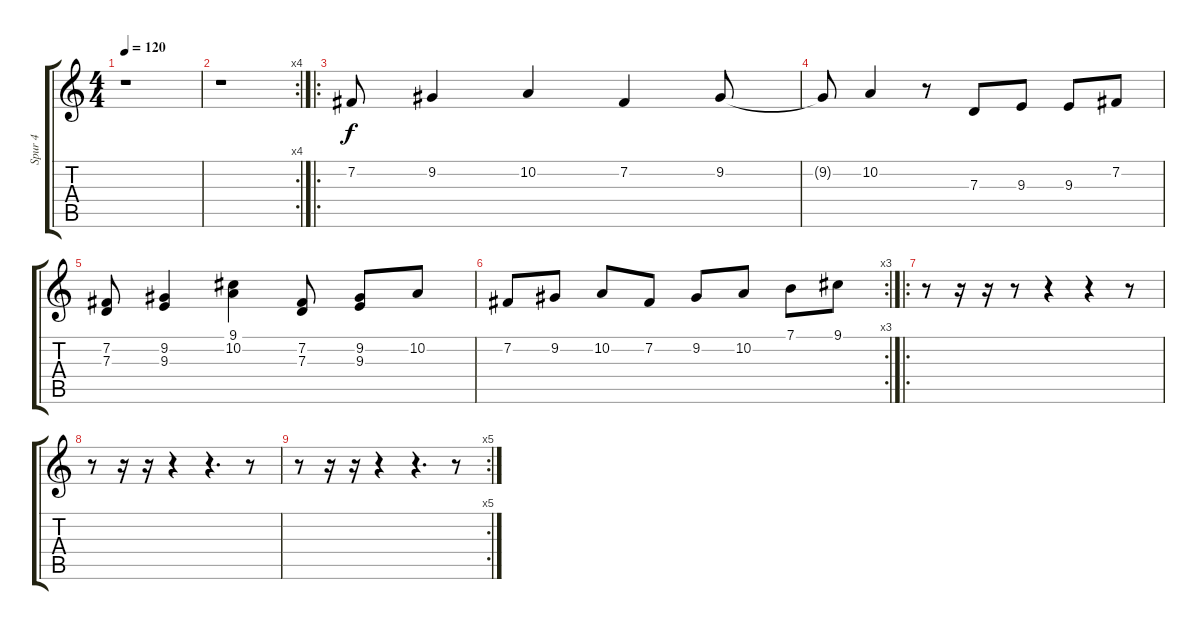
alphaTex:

\track ("Spur 4" "Spur 4") {instrument vibraphone}
\staff {score tabs}
\tuning (E4 B3 G3 D3 A2 E2) {hide}
\ts (4 4)
\tempo 120
\clef g2
\ks c
r.1{dy f} |
\rc 4
r.1 |
\ro
7.2.8{volume 16 instrument vibraphone} 9.2.4 10.2.4 7.2.4 9.2.8 |
9.2{t}.8 10.2.4 r.8 7.3.8 9.3.8 9.3.8 7.2.8 |
(7.2 7.3).8 (9.2 9.3).4 (9.1 10.2).4 (7.2 7.3).8 (9.2 9.3).8 10.2.8 |
\rc 3
7.2.8 9.2.8 10.2.8 7.2.8 9.2.8 10.2.8 7.1.8 9.1.8 |
\ro
r.8 r.16 r.16 r.8 r.4 r.4 r.8 |
r.8 r.16 r.16 r.4 r.4{d} r.8 |
\rc 5
r.8 r.16 r.16 r.4 r.4{d} r.8
